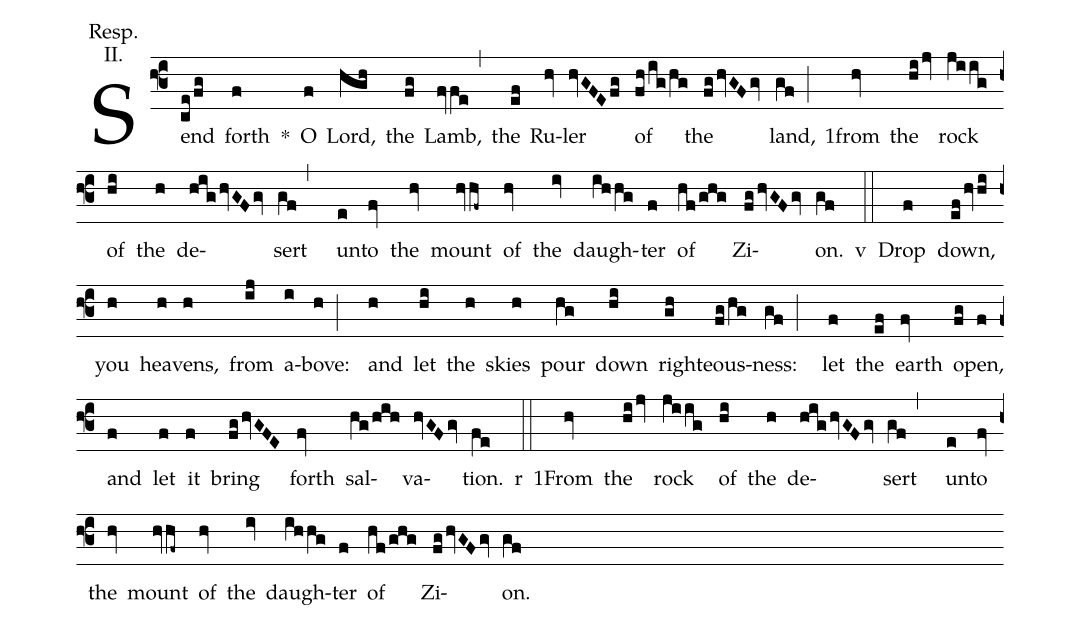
annotation: Resp.;
annotation: II.;
%%
(f3) Send(ce/fg) forth(f) <sp>*</sp>() O(f) Lord,(hgh) the(fg) Lamb,(fvfe,) the(ef) Ru(hv)ler(hvGFEfg) of(fh/ig/hg) the(fghvGFgv) land,(gf;) <sp>1</sp>from(hv) the(hijv) rock(jiig) of(hi) the(h) de(highvGFgv)sert(gf,) un(e)to(fv) the(hv) mount(hvhf~) of(hv) the(iv) daugh(ihhg)ter(f) of(hf/ghg) Zi(fghvGFgv)on.(gf)

<sp>v</sp>(::) Drop(f) down,(efhvhi) you(h) hea(h)vens,(h) from(ij) a(i)bove:(h;) and(h) let(hi) the(h) skies(h) pour(hg) down(hi) right(gh)eous(fg/hg)ness:(gf;) let(f) the(ef) earth(fv) o(fg)pen,(f) and(f) let(f) it(f) bring(fghvGFE) forth(fv) sal(hg/hih)va(hvGFgv)tion.(fe)

<sp>r</sp>(::) <sp>1</sp>From(hv) the(hijv) rock(jiig) of(hi) the(h) de(highvGFgv)sert(gf,) un(e)to(fv) the(hv) mount(hvhf~) of(hv) the(iv) daugh(ihhg)ter(f) of(hf/ghg) Zi(fghvGFgv)on.(gf)
